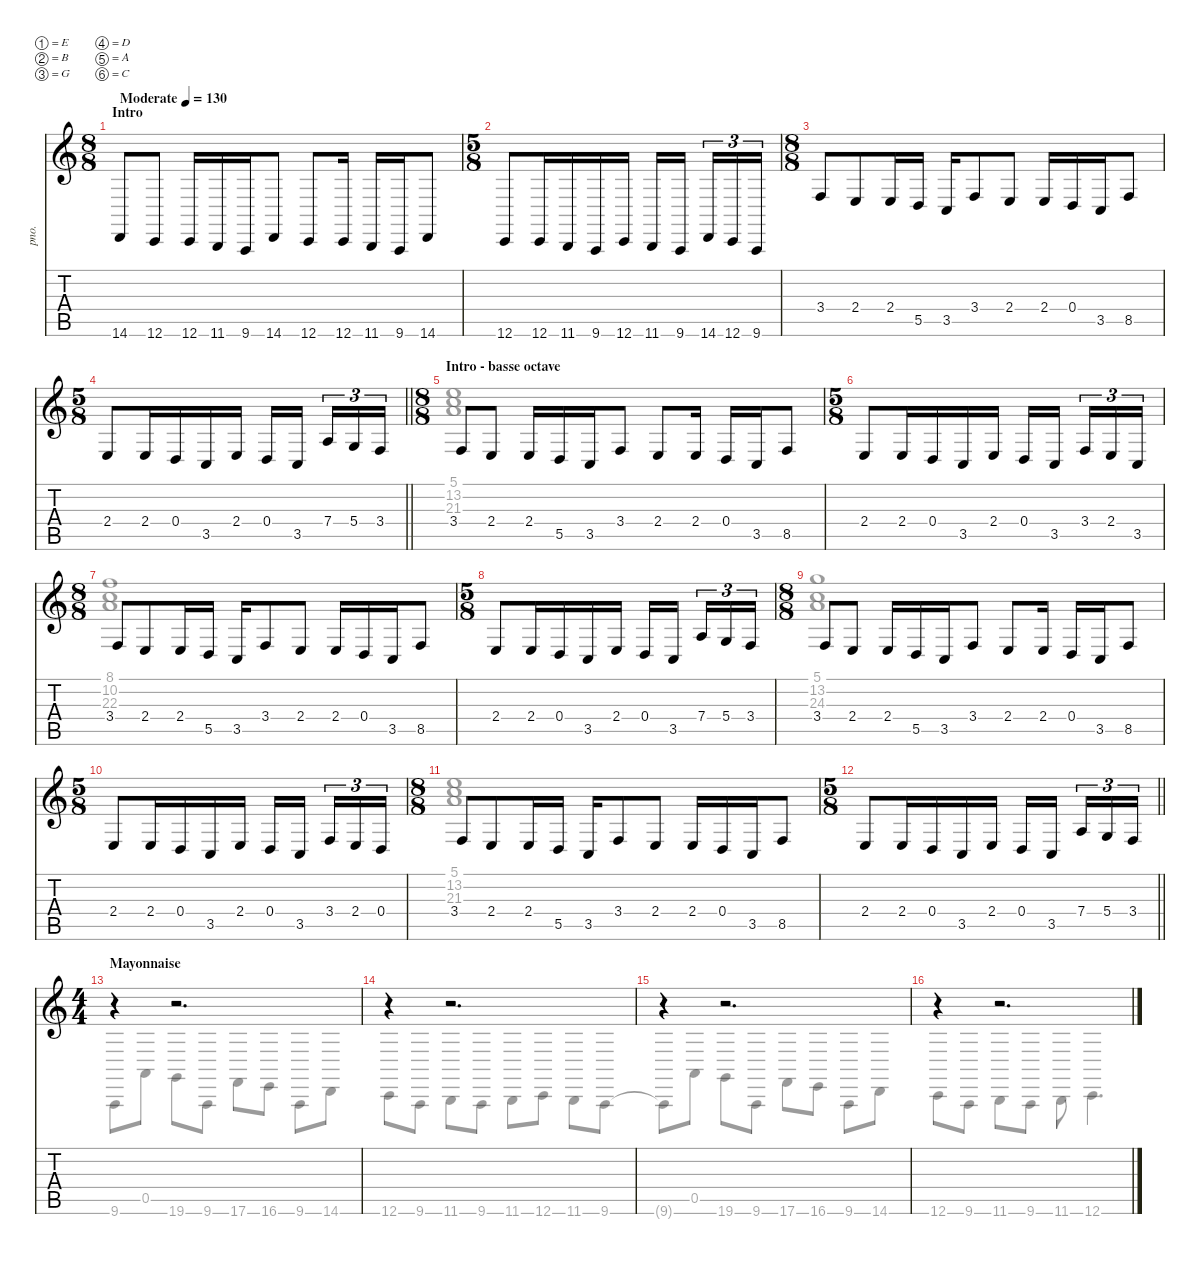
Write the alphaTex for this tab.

\defaultSystemsLayout 4
\hideDynamics
\bracketExtendMode nobrackets
\otherSystemsTrackNameOrientation horizontal
\track ("Reney" "pno.") {instrument brightacousticpiano}
\staff {score tabs}
\tuning (E4 B3 G3 D3 A2 C1)
\voice
\ts (8 8)
\beaming (8 2 2 2 2)
\section ("" "Intro")
\tempo (130 "Moderate")
\clef g2
\ks c
14.6.8{dy f instrument brightacousticpiano} 12.6.8 12.6.16 11.6.16 9.6.16 14.6.8 12.6.8 12.6.16 11.6.16 9.6.16 14.6.8 |
\ts (5 8)
\beaming (8 3 2)
12.6.8 12.6.16 11.6.16 9.6.16 12.6.16 11.6.16 9.6.16 14.6.16{tu (3 2)} 12.6.16{tu (3 2)} 9.6.16{tu (3 2)} |
\ts (8 8)
\beaming (8 3 2 3)
3.4.8 2.4.8 2.4.16 5.5.16 3.5.16 3.4.8 2.4.8 2.4.16 0.4.16 3.5.16 8.5.8 |
\ts (5 8)
\beaming (8 3 2)
\barLineRight lightlight
2.4.8 2.4.16 0.4.16 3.5.16 2.4.16 0.4.16 3.5.16 7.4.16{tu (3 2)} 5.4.16{tu (3 2)} 3.4.16{tu (3 2)} |
\ts (8 8)
\beaming (8 2 2 2 2)
\section ("" "Intro - basse octave")
3.4.8 2.4.8 2.4.16 5.5.16 3.5.16 3.4.8 2.4.8 2.4.16 0.4.16 3.5.16 8.5.8 |
\ts (5 8)
\beaming (8 3 2)
2.4.8 2.4.16 0.4.16 3.5.16 2.4.16 0.4.16 3.5.16 3.4.16{tu (3 2)} 2.4.16{tu (3 2)} 3.5.16{tu (3 2)} |
\ts (8 8)
\beaming (8 3 2 3)
3.4.8 2.4.8 2.4.16 5.5.16 3.5.16 3.4.8 2.4.8 2.4.16 0.4.16 3.5.16 8.5.8 |
\ts (5 8)
\beaming (8 3 2)
2.4.8 2.4.16 0.4.16 3.5.16 2.4.16 0.4.16 3.5.16 7.4.16{tu (3 2)} 5.4.16{tu (3 2)} 3.4.16{tu (3 2)} |
\ts (8 8)
\beaming (8 2 2 2 2)
3.4.8 2.4.8 2.4.16 5.5.16 3.5.16 3.4.8 2.4.8 2.4.16 0.4.16 3.5.16 8.5.8 |
\ts (5 8)
\beaming (8 3 2)
2.4.8 2.4.16 0.4.16 3.5.16 2.4.16 0.4.16 3.5.16 3.4.16{tu (3 2)} 2.4.16{tu (3 2)} 0.4.16{tu (3 2)} |
\ts (8 8)
\beaming (8 3 2 3)
3.4.8 2.4.8 2.4.16 5.5.16 3.5.16 3.4.8 2.4.8 2.4.16 0.4.16 3.5.16 8.5.8 |
\ts (5 8)
\beaming (8 3 2)
\barLineRight lightlight
2.4.8 2.4.16 0.4.16 3.5.16 2.4.16 0.4.16 3.5.16 7.4.16{tu (3 2)} 5.4.16{tu (3 2)} 3.4.16{tu (3 2)} |
\ts (4 4)
\beaming (8 2 2 2 2)
\section ("" "Mayonnaise")
r.4 r.2{d} |
r.4 r.2{d} |
r.4 r.2{d} |
r.4 r.2{d}
\voice
\clef g2
\ottava regular
\simile none
\ks c
|
|
|
\barLineRight lightlight
|
(5.1 13.2 21.3).1 |
|
(8.1 10.2 22.3).1 |
|
(5.1 13.2 24.3).1 |
|
(5.1 13.2 21.3).1 |
\barLineRight lightlight
|
9.6.8 0.5.8 19.6.8 9.6.8 17.6.8 16.6.8 9.6.8 14.6.8 |
12.6.8 9.6.8 11.6.8 9.6.8 11.6.8 12.6.8 11.6.8 9.6.8 |
9.6{t}.8 0.5.8 19.6.8 9.6.8 17.6.8 16.6.8 9.6.8 14.6.8 |
12.6.8 9.6.8 11.6.8 9.6.8 11.6.8 12.6.4{d}
